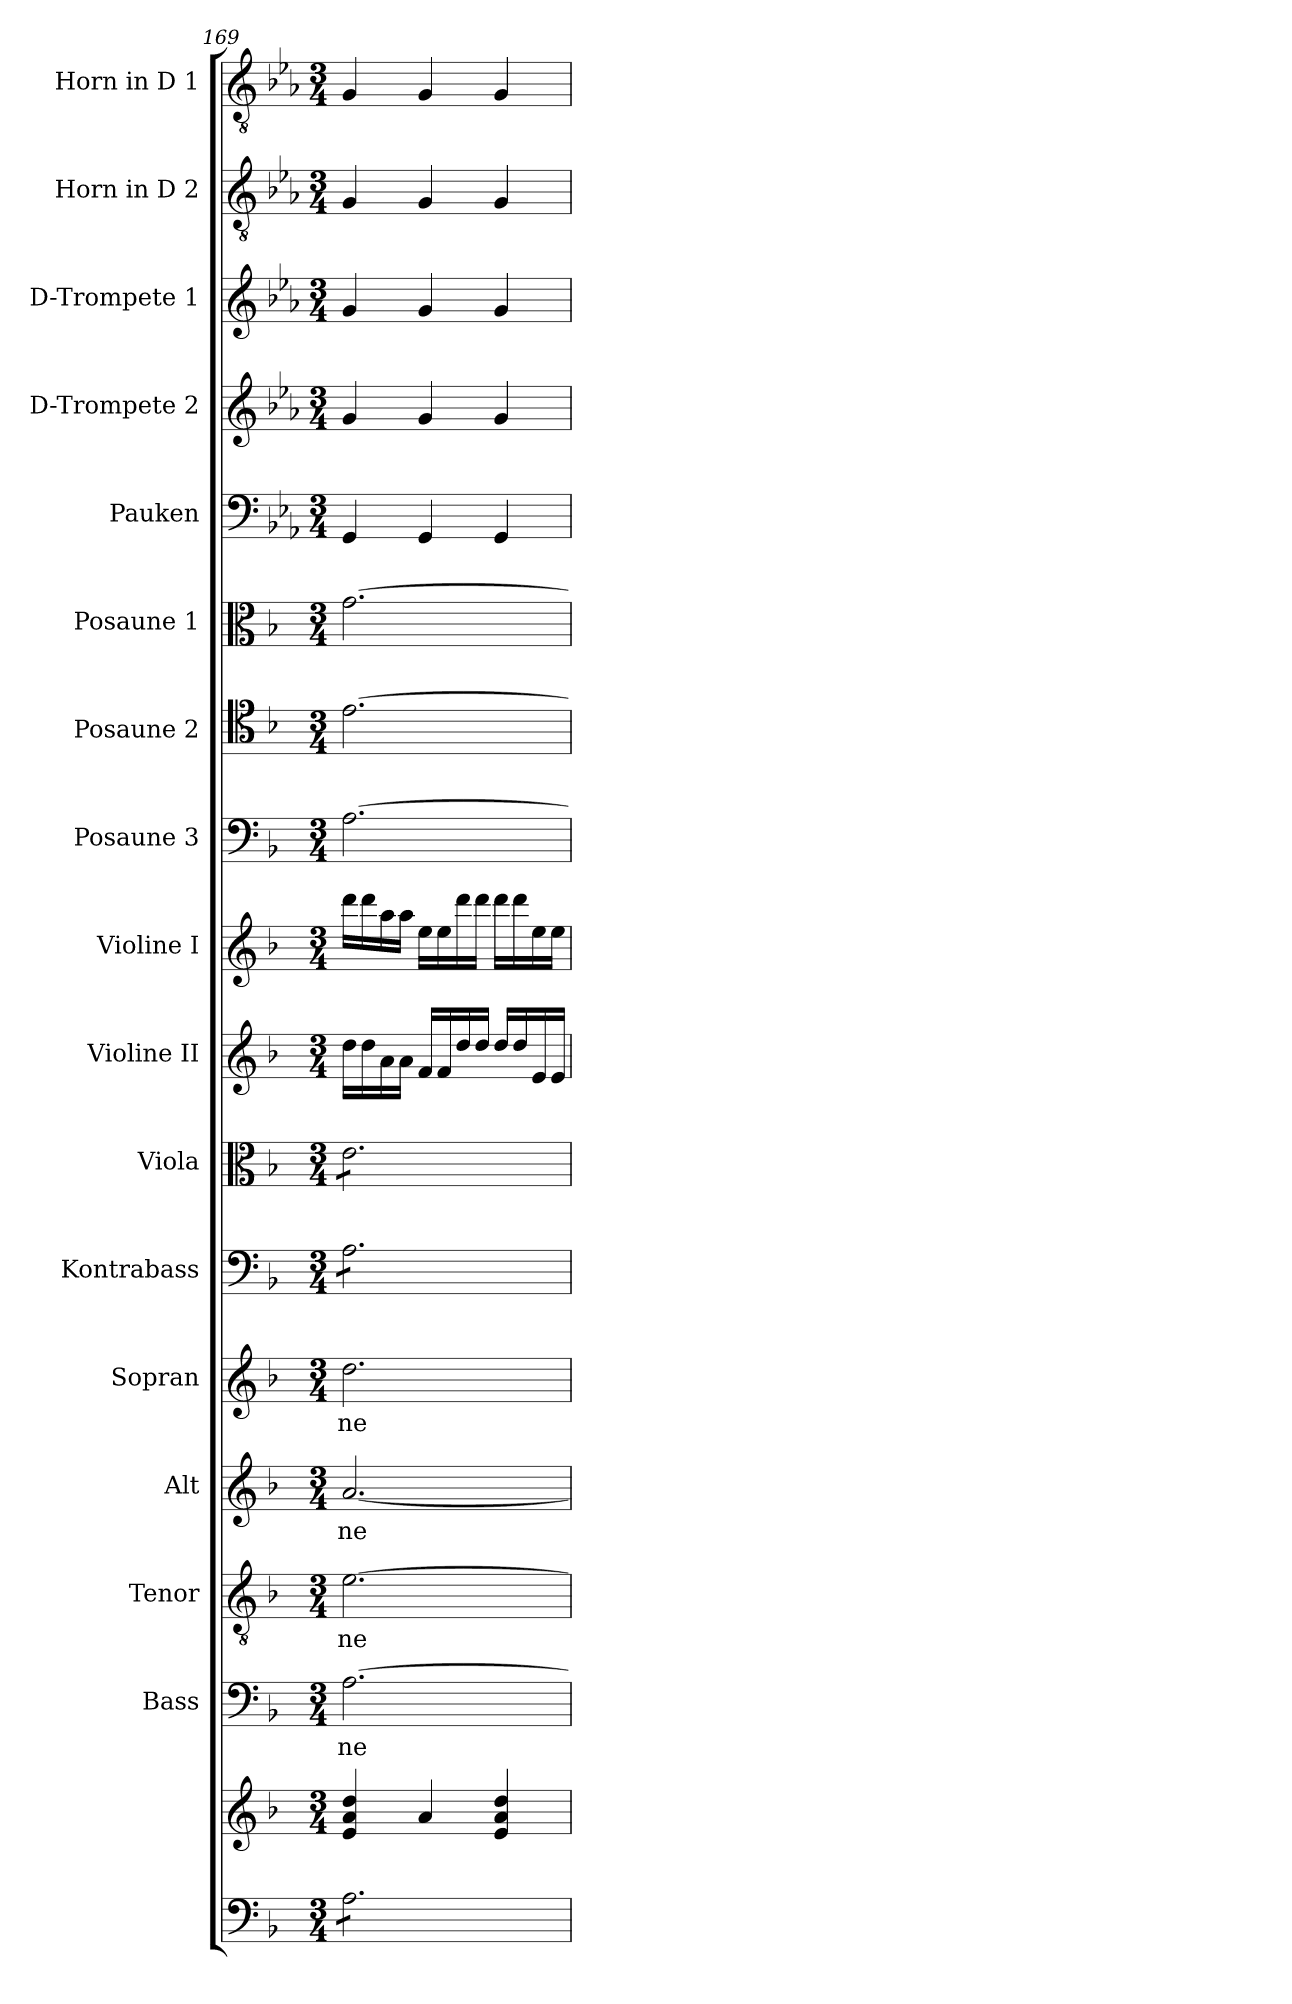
**kern	**kern	**kern	**text	**kern	**text	**kern	**text	**kern	**text	**kern	**kern	**kern	**kern	**kern	**kern	**kern	**kern	**kern	**kern	**kern	**kern
*part17	*part17	*part16	*part16	*part15	*part15	*part14	*part14	*part13	*part13	*part12	*part11	*part10	*part9	*part8	*part7	*part6	*part5	*part4	*part3	*part2	*part1
*staff18	*staff17	*staff16	*staff16	*staff15	*staff15	*staff14	*staff14	*staff13	*staff13	*staff12	*staff11	*staff10	*staff9	*staff8	*staff7	*staff6	*staff5	*staff4	*staff3	*staff2	*staff1
*	*	*I"Bass	*	*I"Tenor	*	*I"Alt	*	*I"Sopran	*	*I"Kontrabass	*I"Viola	*I"Violine II	*I"Violine I	*I"Posaune 3	*I"Posaune 2	*I"Posaune 1	*I"Pauken	*I"D-Trompete 2	*I"D-Trompete 1	*I"Horn in D 2	*I"Horn in D 1
*	*	*I'B.	*	*I'T.	*	*I'A.	*	*I'S.	*	*I'Kb.	*I'Vla.	*I'Vl. II	*I'Vl. I	*I'Pos. 3	*I'Pos. 2	*I'Pos. 1	*I'Pk.	*I'D Trp. 2	*I'D Trp. 1	*I'Hrn. 2	*I'Hrn. 1
!!LO:PB:g=z
*clefF4	*clefG2	*clefF4	*	*clefGv2	*	*clefG2	*	*clefG2	*	*clefF4	*clefC3	*clefG2	*clefG2	*clefF4	*clefC4	*clefC3	*clefF4	*clefG2	*clefG2	*clefGv2	*clefGv2
*	*	*	*	*	*	*	*	*	*	*ITrd7c12	*	*	*	*	*	*	*ITrd-1c-2	*ITrd-1c-2	*ITrd-1c-2	*ITrd-1c-2	*ITrd-1c-2
*k[b-]	*k[b-]	*k[b-]	*	*k[b-]	*	*k[b-]	*	*k[b-]	*	*k[b-]	*k[b-]	*k[b-]	*k[b-]	*k[b-]	*k[b-]	*k[b-]	*k[b-]	*k[b-]	*k[b-]	*k[b-]	*k[b-]
*F:	*F:	*F:	*	*F:	*	*F:	*	*F:	*	*F:	*F:	*F:	*F:	*F:	*F:	*F:	*F:	*F:	*F:	*F:	*F:
*M3/4	*M3/4	*M3/4	*	*M3/4	*	*M3/4	*	*M3/4	*	*M3/4	*M3/4	*M3/4	*M3/4	*M3/4	*M3/4	*M3/4	*M3/4	*M3/4	*M3/4	*M3/4	*M3/4
=169	=169	=169	=169	=169	=169	=169	=169	=169	=169	=169	=169	=169	=169	=169	=169	=169	=169	=169	=169	=169	=169
!	!	!	!LO:LY:b	!	!LO:LY:b	!	!LO:LY:b	!	!LO:LY:b	!	!	!	!	!	!	!	!	!	!	!	!
*tremolo	*	*	*	*	*	*	*	*	*	*	*	*	*	*	*	*	*	*	*	*	*
*	*	*	*	*	*	*	*	*	*	*tremolo	*	*	*	*	*	*	*	*	*	*	*
*	*	*	*	*	*	*	*	*	*	*	*tremolo	*	*	*	*	*	*	*	*	*	*
8A\L	4e/ 4a/ 4dd/	[2.A\	-ne-	[2.e\	-ne-	[2.a/	-ne-	2.dd\	-ne-	8AA\L	8e\L	16dd\LL	16ddd\LL	[2.A\	[2.e\	[2.g\	4AA/	4a/	4a/	4A/	4A/
.	.	.	.	.	.	.	.	.	.	.	.	16dd\	16ddd\	.	.	.	.	.	.	.	.
8A\	.	.	.	.	.	.	.	.	.	8AA\	8e\	16a\	16aa\	.	.	.	.	.	.	.	.
.	.	.	.	.	.	.	.	.	.	.	.	16a\JJ	16aa\JJ	.	.	.	.	.	.	.	.
8A\	4a/	.	.	.	.	.	.	.	.	8AA\	8e\	16f/LL	16ee\LL	.	.	.	4AA/	4a/	4a/	4A/	4A/
.	.	.	.	.	.	.	.	.	.	.	.	16f/	16ee\	.	.	.	.	.	.	.	.
8A\	.	.	.	.	.	.	.	.	.	8AA\	8e\	16dd/	16ddd\	.	.	.	.	.	.	.	.
.	.	.	.	.	.	.	.	.	.	.	.	16dd/JJ	16ddd\JJ	.	.	.	.	.	.	.	.
8A\	4e/ 4a/ 4dd/	.	.	.	.	.	.	.	.	8AA\	8e\	16dd/LL	16ddd\LL	.	.	.	4AA/	4a/	4a/	4A/	4A/
.	.	.	.	.	.	.	.	.	.	.	.	16dd/	16ddd\	.	.	.	.	.	.	.	.
8A\J	.	.	.	.	.	.	.	.	.	8AA\J	8e\J	16e/	16ee\	.	.	.	.	.	.	.	.
*	*	*	*	*	*	*	*	*	*	*	*Xtremolo	*	*	*	*	*	*	*	*	*	*
*	*	*	*	*	*	*	*	*	*	*Xtremolo	*	*	*	*	*	*	*	*	*	*	*
*Xtremolo	*	*	*	*	*	*	*	*	*	*	*	*	*	*	*	*	*	*	*	*	*
.	.	.	.	.	.	.	.	.	.	.	.	16e/JJ	16ee\JJ	.	.	.	.	.	.	.	.
=	=	=	=	=	=	=	=	=	=	=	=	=	=	=	=	=	=	=	=	=	=
*-	*-	*-	*-	*-	*-	*-	*-	*-	*-	*-	*-	*-	*-	*-	*-	*-	*-	*-	*-	*-	*-
